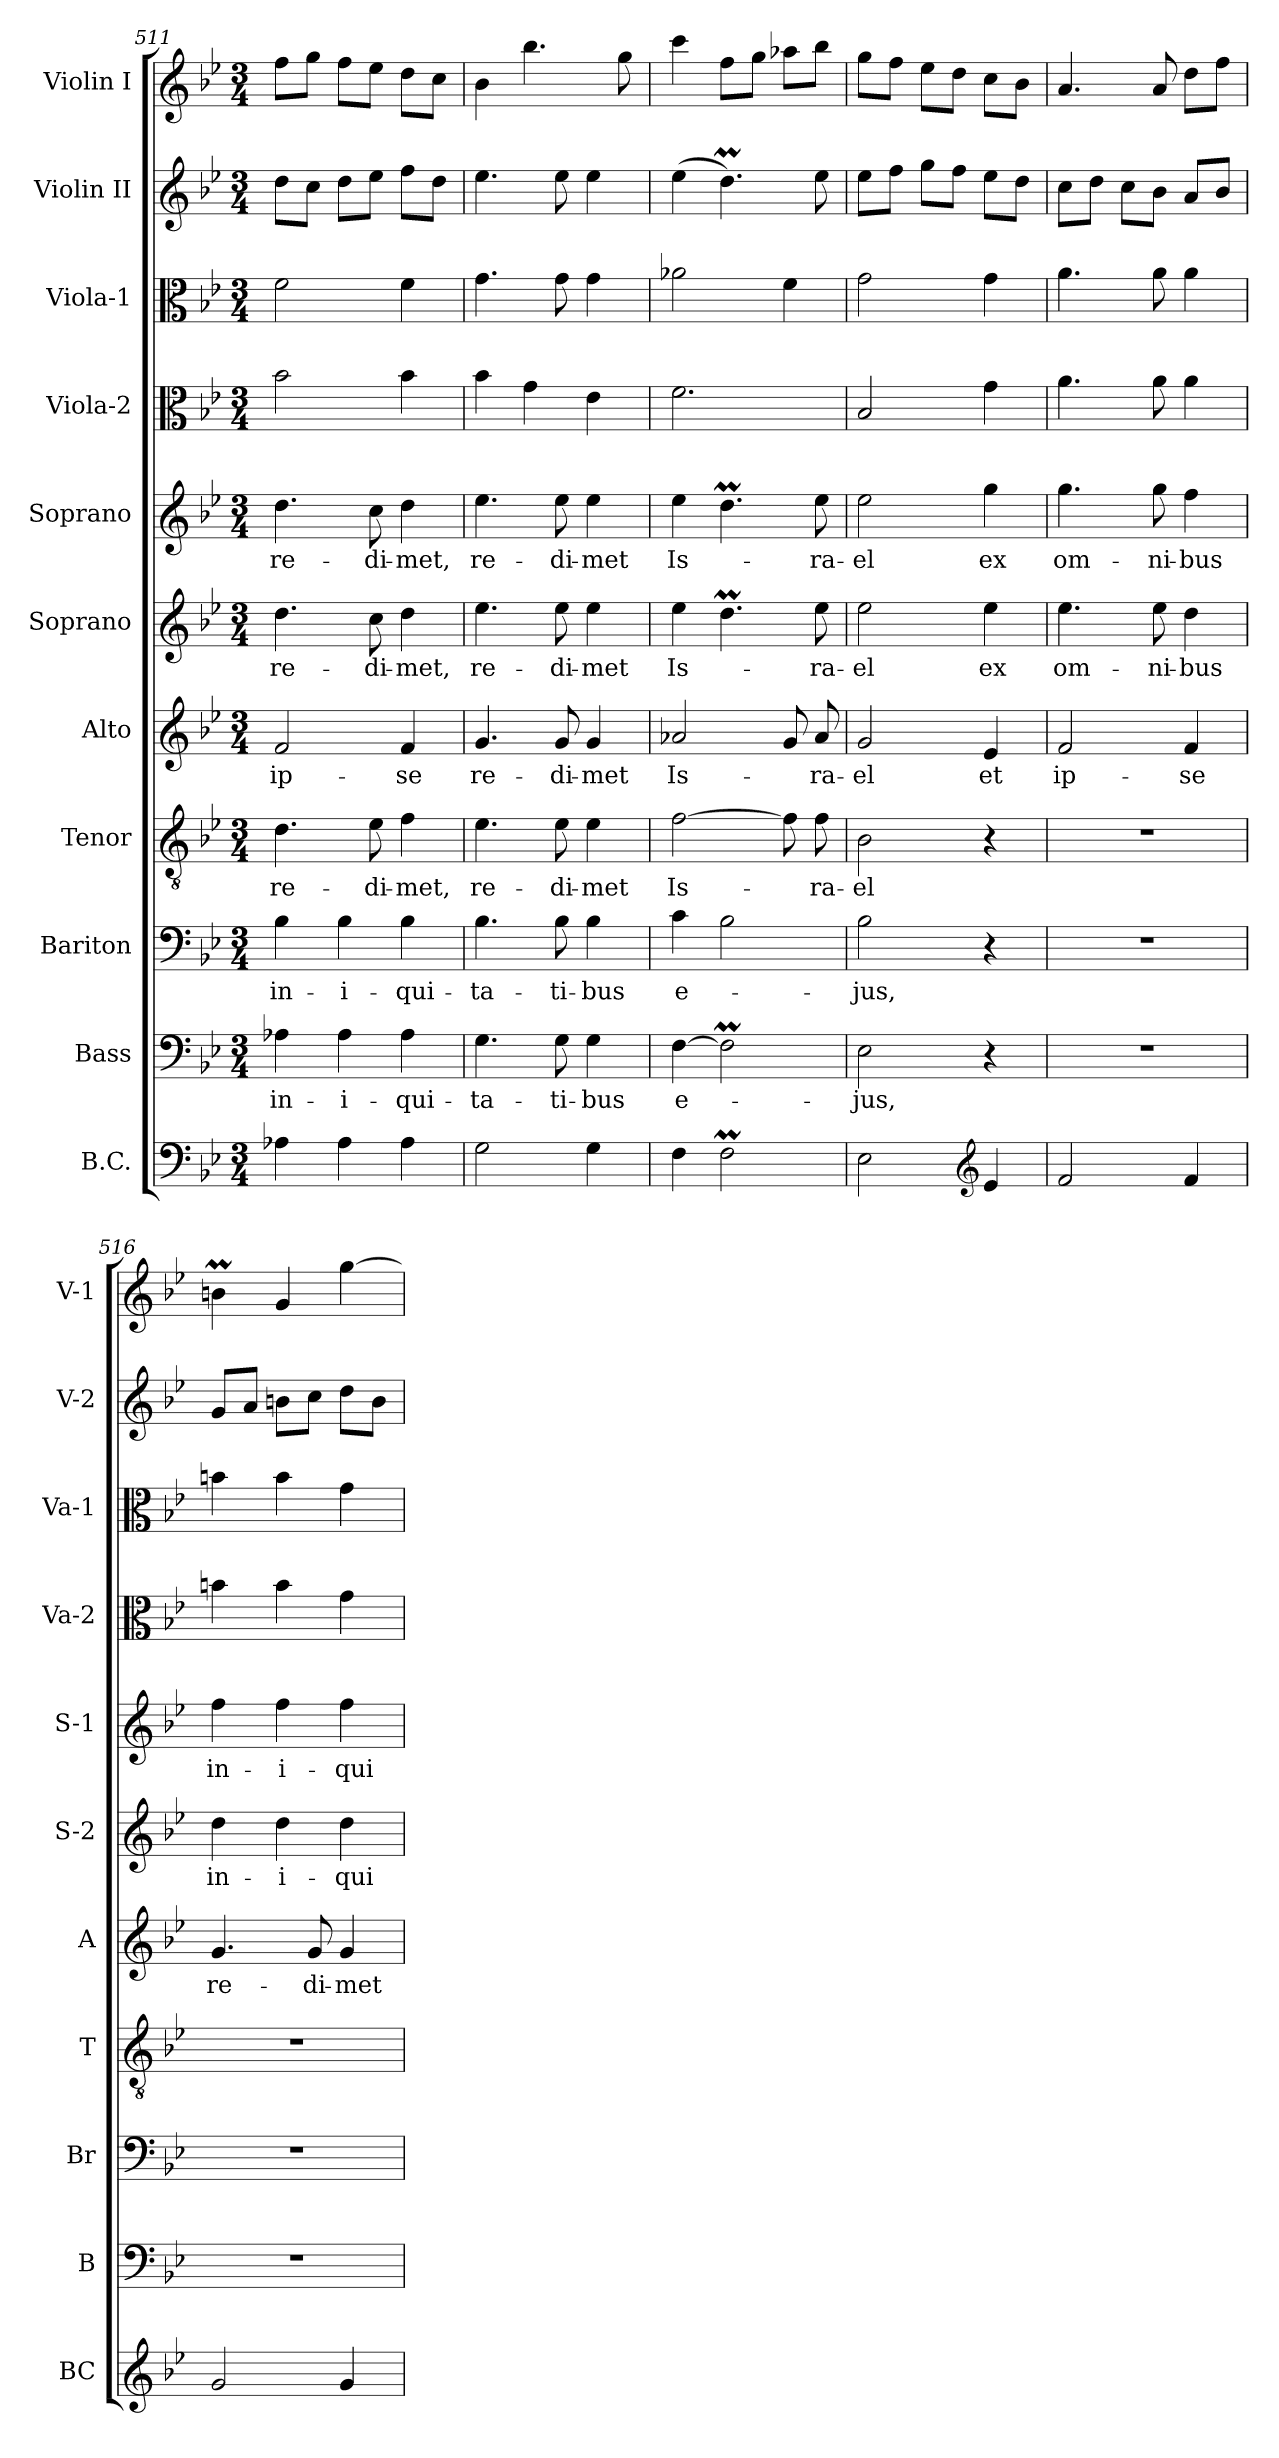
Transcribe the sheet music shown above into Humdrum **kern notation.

**kern	**kern	**text	**kern	**text	**kern	**text	**kern	**text	**kern	**text	**kern	**text	**kern	**kern	**kern	**kern
*part11	*part10	*part10	*part9	*part9	*part8	*part8	*part7	*part7	*part6	*part6	*part5	*part5	*part4	*part3	*part2	*part1
*staff11	*staff10	*staff10	*staff9	*staff9	*staff8	*staff8	*staff7	*staff7	*staff6	*staff6	*staff5	*staff5	*staff4	*staff3	*staff2	*staff1
*I"B.C.	*I"Bass	*	*I"Bariton	*	*I"Tenor	*	*I"Alto	*	*I"Soprano	*	*I"Soprano	*	*I"Viola-2	*I"Viola-1	*I"Violin II	*I"Violin I
*I'BC	*I'B	*	*I'Br	*	*I'T	*	*I'A	*	*I'S-2	*	*I'S-1	*	*I'Va-2	*I'Va-1	*I'V-2	*I'V-1
*clefF4	*clefF4	*	*clefF4	*	*clefGv2	*	*clefG2	*	*clefG2	*	*clefG2	*	*clefC3	*clefC3	*clefG2	*clefG2
*k[b-e-]	*k[b-e-]	*	*k[b-e-]	*	*k[b-e-]	*	*k[b-e-]	*	*k[b-e-]	*	*k[b-e-]	*	*k[b-e-]	*k[b-e-]	*k[b-e-]	*k[b-e-]
*B-:	*B-:	*	*B-:	*	*B-:	*	*B-:	*	*B-:	*	*B-:	*	*B-:	*B-:	*B-:	*B-:
*M3/4	*M3/4	*	*M3/4	*	*M3/4	*	*M3/4	*	*M3/4	*	*M3/4	*	*M3/4	*M3/4	*M3/4	*M3/4
=511	=511	=511	=511	=511	=511	=511	=511	=511	=511	=511	=511	=511	=511	=511	=511	=511
!	!	!LO:LY:b	!	!LO:LY:b	!	!LO:LY:b	!	!LO:LY:b	!	!LO:LY:b	!	!LO:LY:b	!	!	!	!
4A-X\	4A-X\	in-	4B-\	in-	4.d\	re-	2f/	ip-	4.dd\	re-	4.dd\	re-	2b-\	2f\	8dd\L	8ff\L
.	.	.	.	.	.	.	.	.	.	.	.	.	.	.	8cc\J	8gg\J
!	!	!LO:LY:b	!	!LO:LY:b	!	!	!	!	!	!	!	!	!	!	!	!
4A-\	4A-\	-i-	4B-\	-i-	.	.	.	.	.	.	.	.	.	.	8dd\L	8ff\L
!	!	!	!	!	!	!LO:LY:b	!	!	!	!LO:LY:b	!	!LO:LY:b	!	!	!	!
.	.	.	.	.	8e-\	-di-	.	.	8cc\	-di-	8cc\	-di-	.	.	8ee-\J	8ee-\J
!	!	!LO:LY:b	!	!LO:LY:b	!	!LO:LY:b	!	!LO:LY:b	!	!LO:LY:b	!	!LO:LY:b	!	!	!	!
4A-\	4A-\	-qui-	4B-\	-qui-	4f\	-met,	4f/	-se	4dd\	-met,	4dd\	-met,	4b-\	4f\	8ff\L	8dd\L
.	.	.	.	.	.	.	.	.	.	.	.	.	.	.	8dd\J	8cc\J
!!LO:PB:g=z
=512	=512	=512	=512	=512	=512	=512	=512	=512	=512	=512	=512	=512	=512	=512	=512	=512
!	!	!LO:LY:b	!	!LO:LY:b	!	!LO:LY:b	!	!LO:LY:b	!	!LO:LY:b	!	!LO:LY:b	!	!	!	!
2G\	4.G\	-ta-	4.B-\	-ta-	4.e-\	re-	4.g/	re-	4.ee-\	re-	4.ee-\	re-	4b-\	4.g\	4.ee-\	4b-\
.	.	.	.	.	.	.	.	.	.	.	.	.	4g\	.	.	4.bb-\
!	!	!LO:LY:b	!	!LO:LY:b	!	!LO:LY:b	!	!LO:LY:b	!	!LO:LY:b	!	!LO:LY:b	!	!	!	!
.	8G\	-ti-	8B-\	-ti-	8e-\	-di-	8g/	-di-	8ee-\	-di-	8ee-\	-di-	.	8g\	8ee-\	.
!	!	!LO:LY:b	!	!LO:LY:b	!	!LO:LY:b	!	!LO:LY:b	!	!LO:LY:b	!	!LO:LY:b	!	!	!	!
4G\	4G\	-bus	4B-\	-bus	4e-\	-met	4g/	-met	4ee-\	-met	4ee-\	-met	4e-\	4g\	4ee-\	.
.	.	.	.	.	.	.	.	.	.	.	.	.	.	.	.	8gg\
=513	=513	=513	=513	=513	=513	=513	=513	=513	=513	=513	=513	=513	=513	=513	=513	=513
!	!	!LO:LY:b	!	!LO:LY:b	!	!LO:LY:b	!	!LO:LY:b	!	!LO:LY:b	!	!LO:LY:b	!	!	!	!
4F\	[4F\	e-	4c\	e-	[2f\	Is-	2a-X/	Is-	4ee-\	Is-	4ee-\	Is-	2.f\	2a-X\	(>4ee-\	4ccc\
2FM\	2FM\]	.	2B-\	.	.	.	.	.	4.ddm\	.	4.ddm\	.	.	.	4.ddm\)	8ff\L
.	.	.	.	.	.	.	.	.	.	.	.	.	.	.	.	8gg\J
.	.	.	.	.	8f\]	.	8g/	.	.	.	.	.	.	4f\	.	8aa-X\L
!	!	!	!	!	!	!LO:LY:b	!	!LO:LY:b	!	!LO:LY:b	!	!LO:LY:b	!	!	!	!
.	.	.	.	.	8f\	-ra-	8a-/	-ra-	8ee-\	-ra-	8ee-\	-ra-	.	.	8ee-\	8bb-\J
=514	=514	=514	=514	=514	=514	=514	=514	=514	=514	=514	=514	=514	=514	=514	=514	=514
!	!	!LO:LY:b	!	!LO:LY:b	!	!LO:LY:b	!	!LO:LY:b	!	!LO:LY:b	!	!LO:LY:b	!	!	!	!
2E-\	2E-\	-jus,	2B-\	-jus,	2B-\	-el	2g/	-el	2ee-\	-el	2ee-\	-el	2B-/	2g\	8ee-\L	8gg\L
.	.	.	.	.	.	.	.	.	.	.	.	.	.	.	8ff\J	8ff\J
.	.	.	.	.	.	.	.	.	.	.	.	.	.	.	8gg\L	8ee-\L
.	.	.	.	.	.	.	.	.	.	.	.	.	.	.	8ff\J	8dd\J
*clefG2	*	*	*	*	*	*	*	*	*	*	*	*	*	*	*	*
!	!	!	!	!	!	!	!	!LO:LY:b	!	!LO:LY:b	!	!LO:LY:b	!	!	!	!
4e-/	4r	.	4r	.	4r	.	4e-/	et	4ee-\	ex	4gg\	ex	4g\	4g\	8ee-\L	8cc\L
.	.	.	.	.	.	.	.	.	.	.	.	.	.	.	8dd\J	8b-\J
=515	=515	=515	=515	=515	=515	=515	=515	=515	=515	=515	=515	=515	=515	=515	=515	=515
!	!	!	!	!	!	!	!	!LO:LY:b	!	!LO:LY:b	!	!LO:LY:b	!	!	!	!
2f/	2.r	.	2.r	.	2.r	.	2f/	ip-	4.ee-\	om-	4.gg\	om-	4.a\	4.a\	8cc\L	4.a/
.	.	.	.	.	.	.	.	.	.	.	.	.	.	.	8dd\J	.
.	.	.	.	.	.	.	.	.	.	.	.	.	.	.	8cc\L	.
!	!	!	!	!	!	!	!	!	!	!LO:LY:b	!	!LO:LY:b	!	!	!	!
.	.	.	.	.	.	.	.	.	8ee-\	-ni-	8gg\	-ni-	8a\	8a\	8b-\J	8a/
!	!	!	!	!	!	!	!	!LO:LY:b	!	!LO:LY:b	!	!LO:LY:b	!	!	!	!
4f/	.	.	.	.	.	.	4f/	-se	4dd\	-bus	4ff\	-bus	4a\	4a\	8a/L	8dd\L
.	.	.	.	.	.	.	.	.	.	.	.	.	.	.	8b-/J	8ff\J
=516	=516	=516	=516	=516	=516	=516	=516	=516	=516	=516	=516	=516	=516	=516	=516	=516
!	!	!	!	!	!	!	!	!LO:LY:b	!	!LO:LY:b	!	!LO:LY:b	!	!	!	!
2g/	2.r	.	2.r	.	2.r	.	4.g/	re-	4dd\	in-	4ff\	in-	4bn\	4bn\	8g/L	4bnm\
.	.	.	.	.	.	.	.	.	.	.	.	.	.	.	8a/J	.
!	!	!	!	!	!	!	!	!	!	!LO:LY:b	!	!LO:LY:b	!	!	!	!
.	.	.	.	.	.	.	.	.	4dd\	-i-	4ff\	-i-	4b\	4b\	8bn\L	4g/
!	!	!	!	!	!	!	!	!LO:LY:b	!	!	!	!	!	!	!	!
.	.	.	.	.	.	.	8g/	-di-	.	.	.	.	.	.	8cc\J	.
!	!	!	!	!	!	!	!	!LO:LY:b	!	!LO:LY:b	!	!LO:LY:b	!	!	!	!
4g/	.	.	.	.	.	.	4g/	-met	4dd\	-qui-	4ff\	-qui-	4g\	4g\	8dd\L	[4gg\
.	.	.	.	.	.	.	.	.	.	.	.	.	.	.	8b\J	.
=	=	=	=	=	=	=	=	=	=	=	=	=	=	=	=	=
*-	*-	*-	*-	*-	*-	*-	*-	*-	*-	*-	*-	*-	*-	*-	*-	*-
